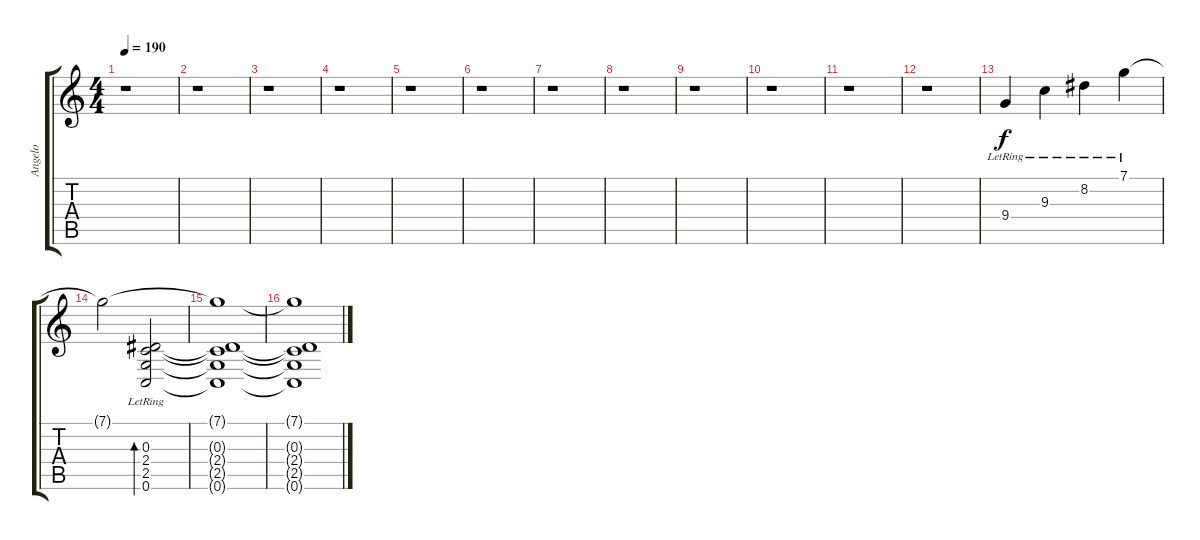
\track ("Angelo" "Angelo") {instrument acousticguitarsteel}
\staff {score tabs}
\tuning (C4 G3 Eb3 Bb2 F2 C2) {hide}
\ts (4 4)
\tempo 190
\clef g2
\ks c
r.1{dy f} |
r.1 |
r.1 |
r.1 |
r.1 |
r.1 |
r.1 |
r.1 |
r.1 |
r.1 |
r.1 |
r.1 |
9.4{lr}.4 9.3{lr}.4 8.2{lr}.4 7.1{lr}.4 |
7.1{t}.2 (0.3{lr} 2.4{lr} 2.5{lr} 0.6{lr}).2{bd 240} |
(7.1{t} 0.3{t} 2.4{t} 2.5{t} 0.6{t}).1 |
(7.1{t} 0.3{t} 2.4{t} 2.5{t} 0.6{t}).1
